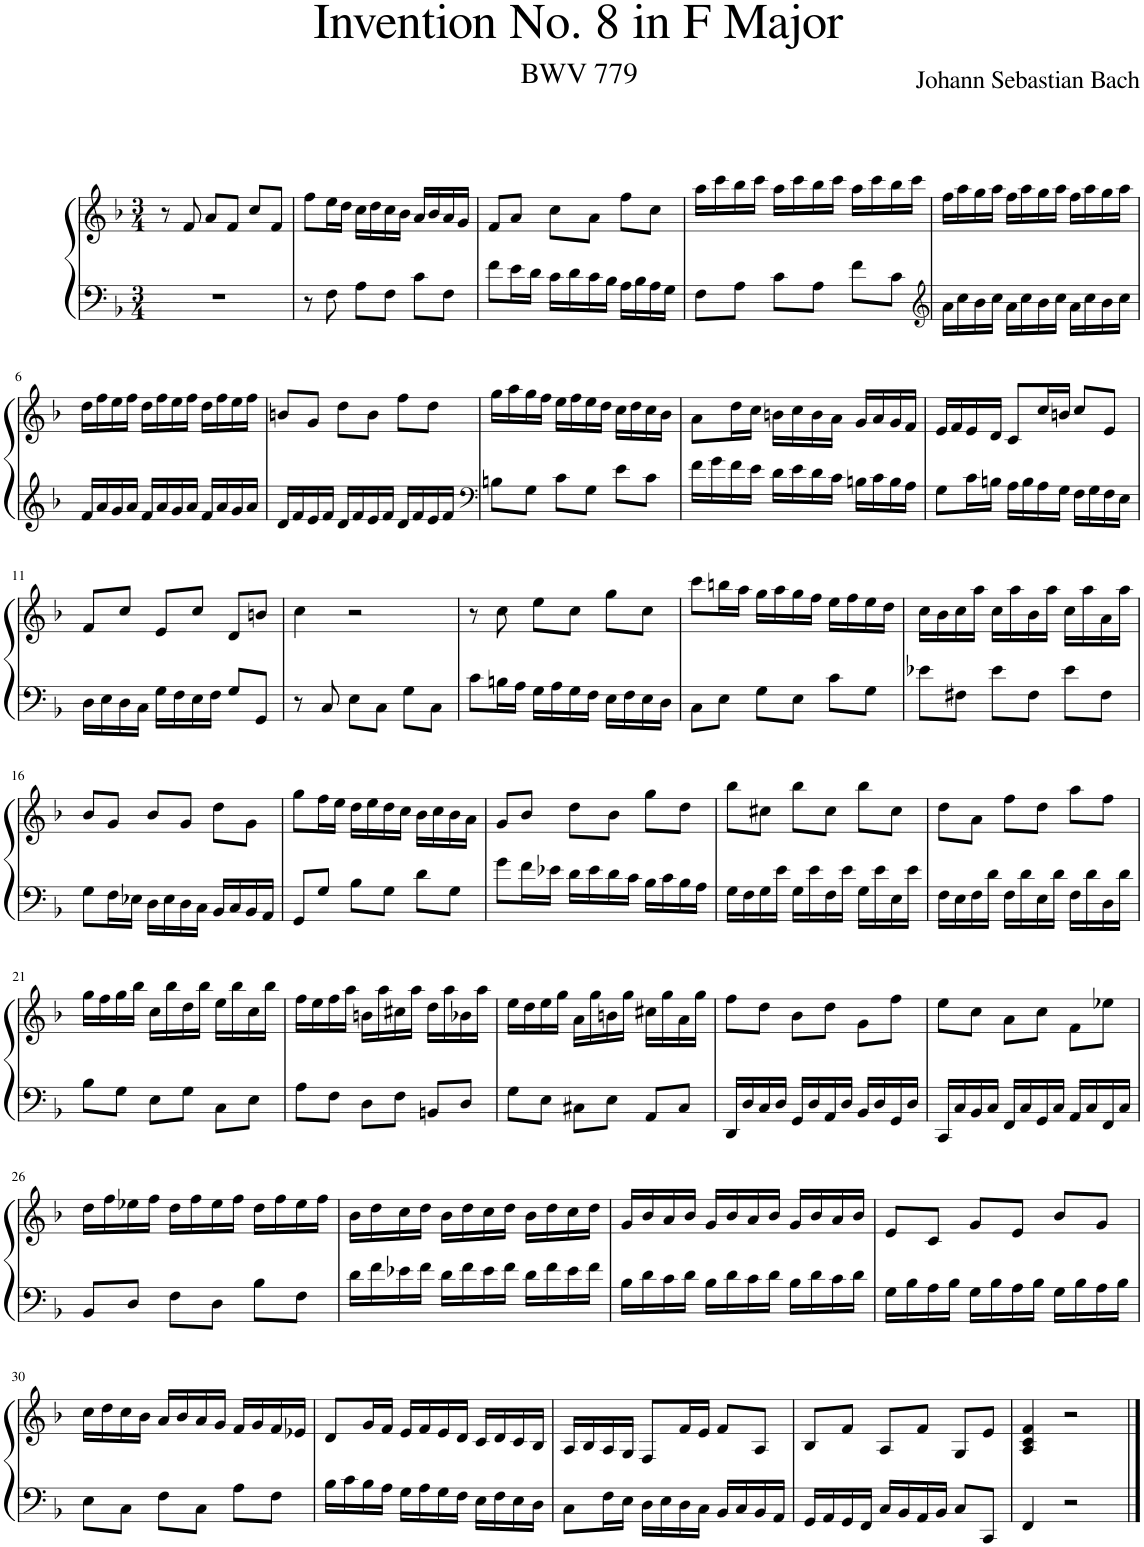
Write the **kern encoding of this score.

**kern	**kern
*part1	*part1
*staff2	*staff1
*I"Piano	*
*I'Pno	*
*clefF4	*clefG2
*k[b-]	*k[b-]
*M3/4	*M3/4
=1	=1
2.r	8r
.	8f/
.	8a/L
.	8f/J
.	8cc/L
.	8f/J
=2	=2
8r	8ff\L
8F\	16ee\L
.	16dd\JJ
8A\L	16cc\LL
.	16dd\
8F\J	16cc\
.	16b-\JJ
8c\L	16a/LL
.	16b-/
8F\J	16a/
.	16g/JJ
=3	=3
8f\L	8f/L
16e\L	8a/J
16d\JJ	.
16c\LL	8cc\L
16d\	.
16c\	8a\J
16B-\JJ	.
16A\LL	8ff\L
16B-\	.
16A\	8cc\J
16G\JJ	.
=4	=4
8F\L	16aa\LL
.	16ccc\
8A\J	16bb-\
.	16ccc\JJ
8c\L	16aa\LL
.	16ccc\
8A\J	16bb-\
.	16ccc\JJ
8f\L	16aa\LL
.	16ccc\
8c\J	16bb-\
.	16ccc\JJ
=5	=5
*clefG2	*
16a\LL	16ff\LL
16cc\	16aa\
16b-\	16gg\
16cc\JJ	16aa\JJ
16a\LL	16ff\LL
16cc\	16aa\
16b-\	16gg\
16cc\JJ	16aa\JJ
16a\LL	16ff\LL
16cc\	16aa\
16b-\	16gg\
16cc\JJ	16aa\JJ
!!LO:LB:g=z
=6	=6
16f/LL	16dd\LL
16a/	16ff\
16g/	16ee\
16a/JJ	16ff\JJ
16f/LL	16dd\LL
16a/	16ff\
16g/	16ee\
16a/JJ	16ff\JJ
16f/LL	16dd\LL
16a/	16ff\
16g/	16ee\
16a/JJ	16ff\JJ
=7	=7
16d/LL	8bn/L
16f/	.
16e/	8g/J
16f/JJ	.
16d/LL	8dd\L
16f/	.
16e/	8b\J
16f/JJ	.
16d/LL	8ff\L
16f/	.
16e/	8dd\J
16f/JJ	.
=8	=8
*clefF4	*
8Bn\L	16gg\LL
.	16aa\
8G\J	16gg\
.	16ff\JJ
8c\L	16ee\LL
.	16ff\
8G\J	16ee\
.	16dd\JJ
8e\L	16cc\LL
.	16dd\
8c\J	16cc\
.	16b-\JJ
=9	=9
16f\LL	8a\L
16g\	.
16f\	16dd\L
16e\JJ	16cc\JJ
16d\LL	16bn\LL
16e\	16cc\
16d\	16b\
16c\JJ	16a\JJ
16Bn\LL	16g/LL
16c\	16a/
16B\	16g/
16A\JJ	16f/JJ
=10	=10
8G\L	16e/LL
.	16f/
16c\L	16e/
16Bn\JJ	16d/JJ
16A\LL	8c/L
16B\	.
16A\	16cc/L
16G\JJ	16bn/JJ
16F\LL	8cc/L
16G\	.
16F\	8e/J
16E\JJ	.
!!LO:LB:g=z
=11	=11
16D\LL	8f/L
16E\	.
16D\	8cc/J
16C\JJ	.
16G\LL	8e/L
16F\	.
16E\	8cc/J
16F\JJ	.
8G/L	8d/L
8GG/J	8bn/J
=12	=12
8r	4cc\
8C/	.
8E\L	2r
8C\J	.
8G\L	.
8C\J	.
=13	=13
8c\L	8r
16Bn\L	8cc\
16A\JJ	.
16G\LL	8ee\L
16A\	.
16G\	8cc\J
16F\JJ	.
16E\LL	8gg\L
16F\	.
16E\	8cc\J
16D\JJ	.
=14	=14
8C\L	8ccc\L
8E\J	16bbn\L
.	16aa\JJ
8G\L	16gg\LL
.	16aa\
8E\J	16gg\
.	16ff\JJ
8c\L	16ee\LL
.	16ff\
8G\J	16ee\
.	16dd\JJ
=15	=15
8e-X\L	16cc\LL
.	16b-\
8F#X\J	16cc\
.	16aa\JJ
8e-\L	16cc\LL
.	16aa\
8F#\J	16b-\
.	16aa\JJ
8e-\L	16cc\LL
.	16aa\
8F#\J	16a\
.	16aa\JJ
!!LO:LB:g=z
=16	=16
8G\L	8b-/L
16F\L	8g/J
16E-X\JJ	.
16D\LL	8b-/L
16E-\	.
16D\	8g/J
16C\JJ	.
16BB-/LL	8dd\L
16C/	.
16BB-/	8g\J
16AA/JJ	.
=17	=17
8GG/L	8gg\L
8G/J	16ff\L
.	16ee\JJ
8B-\L	16dd\LL
.	16ee\
8G\J	16dd\
.	16cc\JJ
8d\L	16b-\LL
.	16cc\
8G\J	16b-\
.	16a\JJ
=18	=18
8g\L	8g/L
16f\L	8b-/J
16e-X\JJ	.
16d\LL	8dd\L
16e-\	.
16d\	8b-\J
16c\JJ	.
16B-\LL	8gg\L
16c\	.
16B-\	8dd\J
16A\JJ	.
=19	=19
16G\LL	8bb-\L
16F\	.
16G\	8cc#X\J
16e\JJ	.
16G\LL	8bb-\L
16e\	.
16F\	8cc#\J
16e\JJ	.
16G\LL	8bb-\L
16e\	.
16E\	8cc#\J
16e\JJ	.
=20	=20
16F\LL	8dd\L
16E\	.
16F\	8a\J
16d\JJ	.
16F\LL	8ff\L
16d\	.
16E\	8dd\J
16d\JJ	.
16F\LL	8aa\L
16d\	.
16D\	8ff\J
16d\JJ	.
!!LO:LB:g=z
=21	=21
8B-\L	16gg\LL
.	16ff\
8G\J	16gg\
.	16bb-\JJ
8E\L	16cc\LL
.	16bb-\
8G\J	16dd\
.	16bb-\JJ
8C\L	16ee\LL
.	16bb-\
8E\J	16cc\
.	16bb-\JJ
=22	=22
8A\L	16ff\LL
.	16ee\
8F\J	16ff\
.	16aa\JJ
8D\L	16bn\LL
.	16aa\
8F\J	16cc#X\
.	16aa\JJ
8BBn/L	16dd\LL
.	16aa\
8D/J	16b-X\
.	16aa\JJ
=23	=23
8G\L	16ee\LL
.	16dd\
8E\J	16ee\
.	16gg\JJ
8C#X\L	16a\LL
.	16gg\
8E\J	16bn\
.	16gg\JJ
8AA/L	16cc#X\LL
.	16gg\
8C#/J	16a\
.	16gg\JJ
=24	=24
16DD/LL	8ff\L
16D/	.
16C/	8dd\J
16D/JJ	.
16GG/LL	8b-\L
16D/	.
16AA/	8dd\J
16D/JJ	.
16BB-/LL	8g\L
16D/	.
16GG/	8ff\J
16D/JJ	.
=25	=25
16CC/LL	8ee\L
16C/	.
16BB-/	8cc\J
16C/JJ	.
16FF/LL	8a\L
16C/	.
16GG/	8cc\J
16C/JJ	.
16AA/LL	8f\L
16C/	.
16FF/	8ee-X\J
16C/JJ	.
!!LO:LB:g=z
=26	=26
8BB-/L	16dd\LL
.	16ff\
8D/J	16ee-X\
.	16ff\JJ
8F\L	16dd\LL
.	16ff\
8D\J	16ee-\
.	16ff\JJ
8B-\L	16dd\LL
.	16ff\
8F\J	16ee-\
.	16ff\JJ
=27	=27
16d\LL	16b-\LL
16f\	16dd\
16e-X\	16cc\
16f\JJ	16dd\JJ
16d\LL	16b-\LL
16f\	16dd\
16e-\	16cc\
16f\JJ	16dd\JJ
16d\LL	16b-\LL
16f\	16dd\
16e-\	16cc\
16f\JJ	16dd\JJ
=28	=28
16B-\LL	16g/LL
16d\	16b-/
16c\	16a/
16d\JJ	16b-/JJ
16B-\LL	16g/LL
16d\	16b-/
16c\	16a/
16d\JJ	16b-/JJ
16B-\LL	16g/LL
16d\	16b-/
16c\	16a/
16d\JJ	16b-/JJ
=29	=29
16G\LL	8e/L
16B-\	.
16A\	8c/J
16B-\JJ	.
16G\LL	8g/L
16B-\	.
16A\	8e/J
16B-\JJ	.
16G\LL	8b-/L
16B-\	.
16A\	8g/J
16B-\JJ	.
!!LO:LB:g=z
=30	=30
8E\L	16cc\LL
.	16dd\
8C\J	16cc\
.	16b-\JJ
8F\L	16a/LL
.	16b-/
8C\J	16a/
.	16g/JJ
8A\L	16f/LL
.	16g/
8F\J	16f/
.	16e-X/JJ
=31	=31
16B-\LL	8d/L
16c\	.
16B-\	16g/L
16A\JJ	16f/JJ
16G\LL	16e/LL
16A\	16f/
16G\	16e/
16F\JJ	16d/JJ
16E\LL	16c/LL
16F\	16d/
16E\	16c/
16D\JJ	16B-/JJ
=32	=32
8C\L	16A/LL
.	16B-/
16F\L	16A/
16E\JJ	16G/JJ
16D\LL	8F/L
16E\	.
16D\	16f/L
16C\JJ	16e/JJ
16BB-/LL	8f/L
16C/	.
16BB-/	8A/J
16AA/JJ	.
=33	=33
16GG/LL	8B-/L
16AA/	.
16GG/	8f/J
16FF/JJ	.
16C/LL	8A/L
16BB-/	.
16AA/	8f/J
16BB-/JJ	.
8C/L	8G/L
8CC/J	8e/J
=34	=34
4FF/	4A/ 4c/ 4f/
2r	2r
==	==
*-	*-
